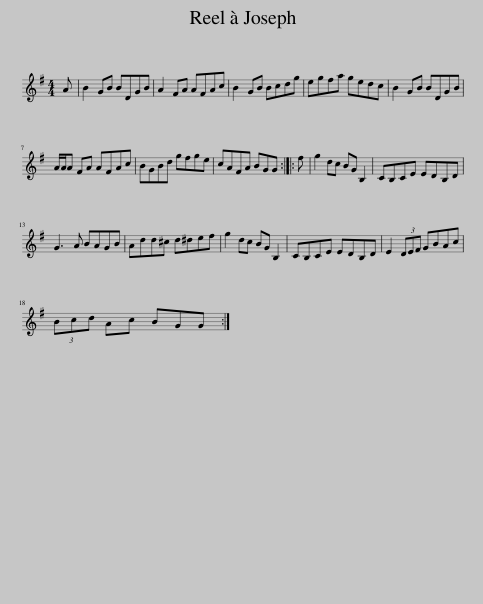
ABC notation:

X:1
L:1/8
M:4/4
I:linebreak $
K:G
V:1 treble
V:1
 A | B2 GB BDGB | A2 FA AFAc | B2 GB Bcdg | egfa gedc | %5
 B2 GB BDGB |$ A/A/A FA AFAc | BGBd gfge | cAFA BGG :: f | %10
 g2 dc BG B,2 | CB,CE EDB,D |$ G3 A BAGB | Add^c d^def | g2 dc BG B,2 | %15
 CB,CE EDB,D | E2 (3DEF GBAc |$ (3Bcd Ac BGG :| %18
